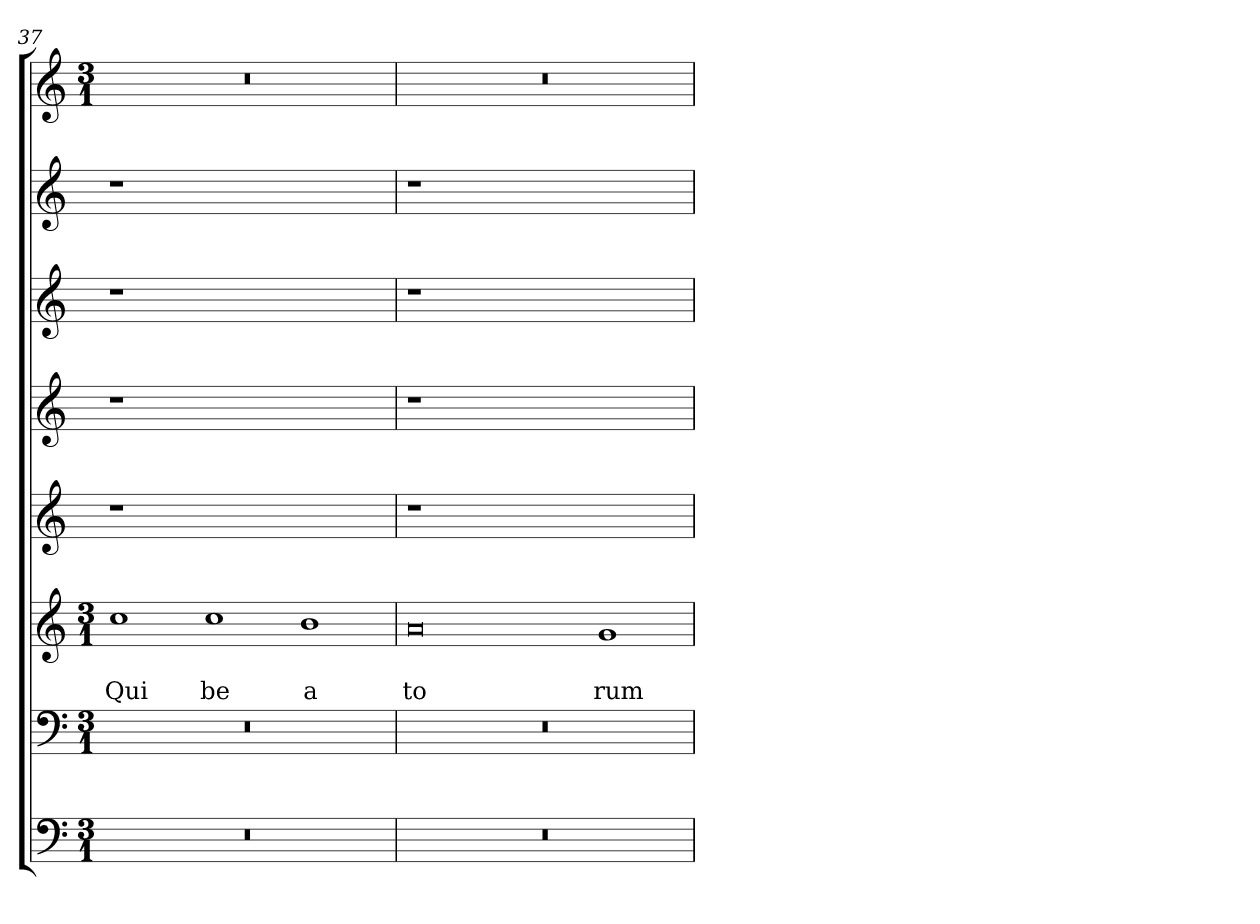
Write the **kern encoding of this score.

**kern	**kern	**kern	**text	**text	**kern	**kern	**kern	**kern	**kern
*part8	*part7	*part6	*part6	*part6	*part5	*part4	*part3	*part2	*part1
*staff8	*staff7	*staff6	*staff6	*staff6	*staff5	*staff4	*staff3	*staff2	*staff1
*clefF4	*clefF4	*clefG2	*	*	*clefG2	*clefG2	*clefG2	*clefG2	*clefG2
*k[]	*k[]	*k[]	*	*	*k[]	*k[]	*k[]	*k[]	*k[]
*C:	*C:	*C:	*	*	*C:	*C:	*C:	*C:	*C:
*M3/1	*M3/1	*M3/1	*	*	*	*	*	*	*M3/1
=37	=37	=37	=37	=37	=37	=37	=37	=37	=37
!	!	!	!	!LO:LY:b	!	!	!	!	!
0.r	0.r	1cc	.	Qui	1r	1r	1r	1r	0.r
!	!	!	!	!LO:LY:b	!	!	!	!	!
.	.	1cc	.	be	0ryy	0ryy	0ryy	0ryy	.
!	!	!	!	!LO:LY:b	!	!	!	!	!
.	.	1b	.	a	.	.	.	.	.
!!LO:LB:g=z
=38	=38	=38	=38	=38	=38	=38	=38	=38	=38
!	!	!	!	!LO:LY:b	!	!	!	!	!
0.r	0.r	0a	.	to	1r	1r	1r	1r	0.r
.	.	.	.	.	0ryy	0ryy	0ryy	0ryy	.
!	!	!	!	!LO:LY:b	!	!	!	!	!
.	.	1g	.	rum	.	.	.	.	.
=	=	=	=	=	=	=	=	=	=
*-	*-	*-	*-	*-	*-	*-	*-	*-	*-
